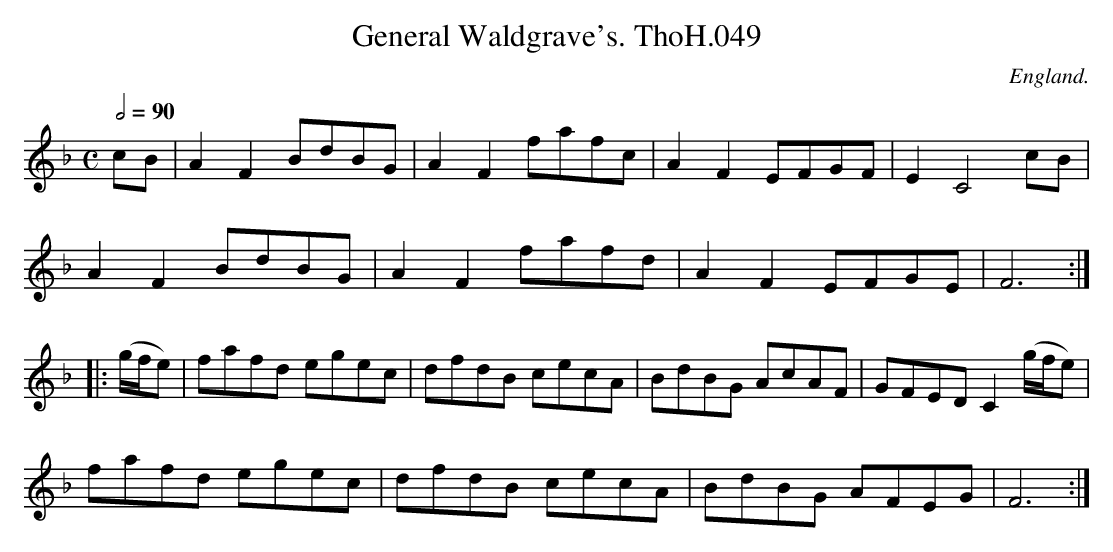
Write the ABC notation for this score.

X:1
T:General Waldgrave's. ThoH.049
Q:1/2=90
M:C
L:1/8
O:England.
K:F
cB|A2F2BdBG|A2F2fafc|A2F2EFGF|E2C4cB|
A2F2BdBG|A2F2fafd|A2F2EFGE|F6:|
|:(g/f/e)|fafd egec|dfdB cecA|BdBG AcAF|GFEDC2(g/f/e)|
fafd egec|dfdB cecA|BdBG AFEG|F6:|
